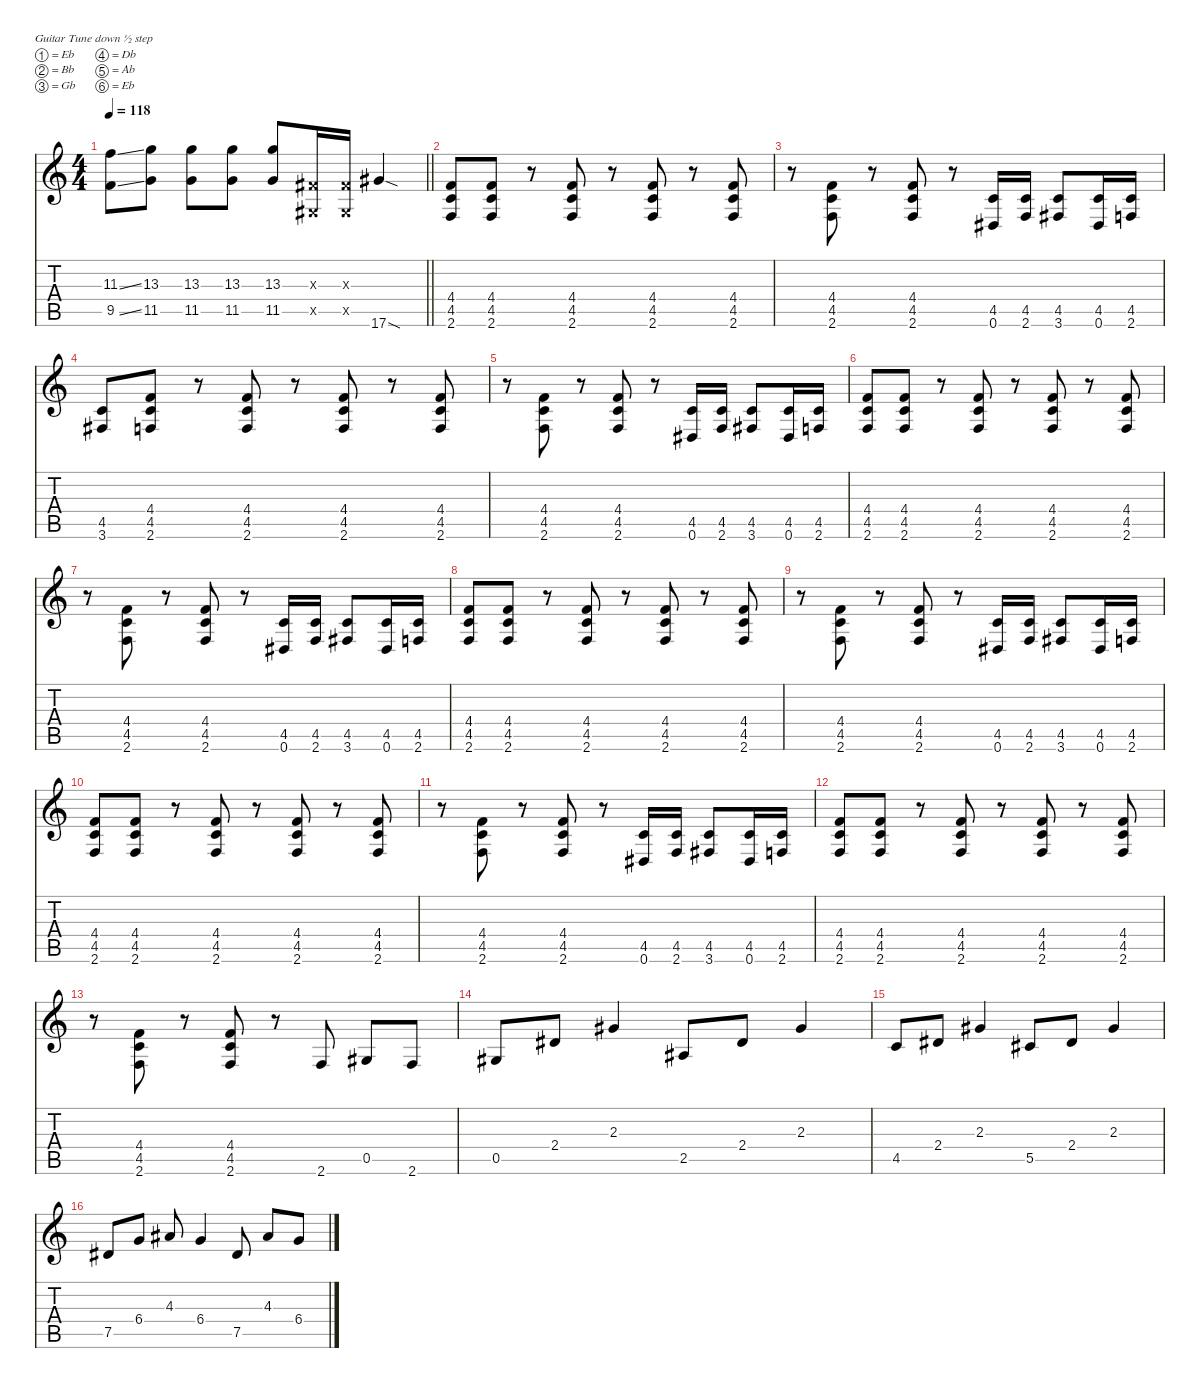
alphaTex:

\defaultSystemsLayout 4
\hideDynamics
\bracketExtendMode nobrackets
\singleTrackTrackNamePolicy hidden
\multiTrackTrackNamePolicy hidden
\otherSystemsTrackNameOrientation horizontal
\track ("Clean 1" "s.guit.") {mute instrument acousticguitarsteel}
\staff {score tabs}
\tuning (Eb4 Bb3 Gb3 Db3 Ab2 Eb2)
\ts (4 4)
\tempo 118
\clef g2
\barLineRight lightlight
\ks c
(11.3{ss} 9.5{ss}).8{dy f beam Down} (13.3 11.5).8{beam Down} (13.3 11.5).8{beam Down} (13.3 11.5).8{beam Down} (13.3 11.5).8{beam Up} (0.3{x acc #} 0.5{x acc #}).16{beam Up} (0.3{x acc #} 0.5{x acc #}).16{beam Up} 17.6{sod acc #}.4{beam Up} |
(4.4 4.5 2.6).8{beam Up} (4.4 4.5 2.6).8{beam Up} r.8{beam Up} (4.4 4.5 2.6).8{beam Up} r.8{beam Up} (4.4 4.5 2.6).8{beam Up} r.8{beam Up} (4.4 4.5 2.6).8{beam Up} |
r.8{beam Down} (4.4 4.5 2.6).8{beam Up} r.8{beam Up} (4.4 4.5 2.6).8{beam Up} r.8{beam Up} (4.5 0.6{acc #}).16{beam Up} (4.5 2.6).16{beam Up} (4.5 3.6{acc #}).8{beam Up} (4.5 0.6{acc #}).16{beam Up} (4.5 2.6).16{beam Up} |
(4.5 3.6{acc #}).8{beam Up} (4.4 4.5 2.6).8{beam Up} r.8{beam Up} (4.4 4.5 2.6).8{beam Up} r.8{beam Up} (4.4 4.5 2.6).8{beam Up} r.8{beam Up} (4.4 4.5 2.6).8{beam Up} |
r.8{beam Down} (4.4 4.5 2.6).8{beam Up} r.8{beam Up} (4.4 4.5 2.6).8{beam Up} r.8{beam Up} (4.5 0.6{acc #}).16{beam Up} (4.5 2.6).16{beam Up} (4.5 3.6{acc #}).8{beam Up} (4.5 0.6{acc #}).16{beam Up} (4.5 2.6).16{beam Up} |
(4.4 4.5 2.6).8{beam Up} (4.4 4.5 2.6).8{beam Up} r.8{beam Up} (4.4 4.5 2.6).8{beam Up} r.8{beam Up} (4.4 4.5 2.6).8{beam Up} r.8{beam Up} (4.4 4.5 2.6).8{beam Up} |
r.8{beam Down} (4.4 4.5 2.6).8{beam Up} r.8{beam Up} (4.4 4.5 2.6).8{beam Up} r.8{beam Up} (4.5 0.6{acc #}).16{beam Up} (4.5 2.6).16{beam Up} (4.5 3.6{acc #}).8{beam Up} (4.5 0.6{acc #}).16{beam Up} (4.5 2.6).16{beam Up} |
(4.4 4.5 2.6).8{beam Up} (4.4 4.5 2.6).8{beam Up} r.8{beam Up} (4.4 4.5 2.6).8{beam Up} r.8{beam Up} (4.4 4.5 2.6).8{beam Up} r.8{beam Up} (4.4 4.5 2.6).8{beam Up} |
r.8{beam Down} (4.4 4.5 2.6).8{beam Up} r.8{beam Up} (4.4 4.5 2.6).8{beam Up} r.8{beam Up} (4.5 0.6{acc #}).16{beam Up} (4.5 2.6).16{beam Up} (4.5 3.6{acc #}).8{beam Up} (4.5 0.6{acc #}).16{beam Up} (4.5 2.6).16{beam Up} |
(4.4 4.5 2.6).8{beam Up} (4.4 4.5 2.6).8{beam Up} r.8{beam Up} (4.4 4.5 2.6).8{beam Up} r.8{beam Up} (4.4 4.5 2.6).8{beam Up} r.8{beam Up} (4.4 4.5 2.6).8{beam Up} |
r.8{beam Down} (4.4 4.5 2.6).8{beam Up} r.8{beam Up} (4.4 4.5 2.6).8{beam Up} r.8{beam Up} (4.5 0.6{acc #}).16{beam Up} (4.5 2.6).16{beam Up} (4.5 3.6{acc #}).8{beam Up} (4.5 0.6{acc #}).16{beam Up} (4.5 2.6).16{beam Up} |
(4.4 4.5 2.6).8{beam Up} (4.4 4.5 2.6).8{beam Up} r.8{beam Up} (4.4 4.5 2.6).8{beam Up} r.8{beam Up} (4.4 4.5 2.6).8{beam Up} r.8{beam Up} (4.4 4.5 2.6).8{beam Up} |
r.8{beam Down} (4.4 4.5 2.6).8{beam Up} r.8{beam Up} (4.4 4.5 2.6).8{beam Up} r.8{beam Up} 2.6.8{beam Up} 0.5{acc #}.8{beam Up} 2.6.8{beam Up} |
0.5{acc #}.8{instrument acousticguitarsteel beam Up} 2.4{acc #}.8{beam Up} 2.3{acc #}.4{beam Up} 2.5{acc #}.8{beam Up} 2.4{acc #}.8{beam Up} 2.3{acc #}.4{beam Up} |
4.5.8{beam Up} 2.4{acc #}.8{beam Up} 2.3{acc #}.4{beam Up} 5.5{acc #}.8{beam Up} 2.4{acc #}.8{beam Up} 2.3{acc #}.4{beam Up} |
7.5{acc #}.8{beam Up} 6.4.8{beam Up} 4.3{acc #}.8{beam Up} 6.4.4{beam Up} 7.5{acc #}.8{beam Up} 4.3{acc #}.8{beam Up} 6.4.8{beam Up}
